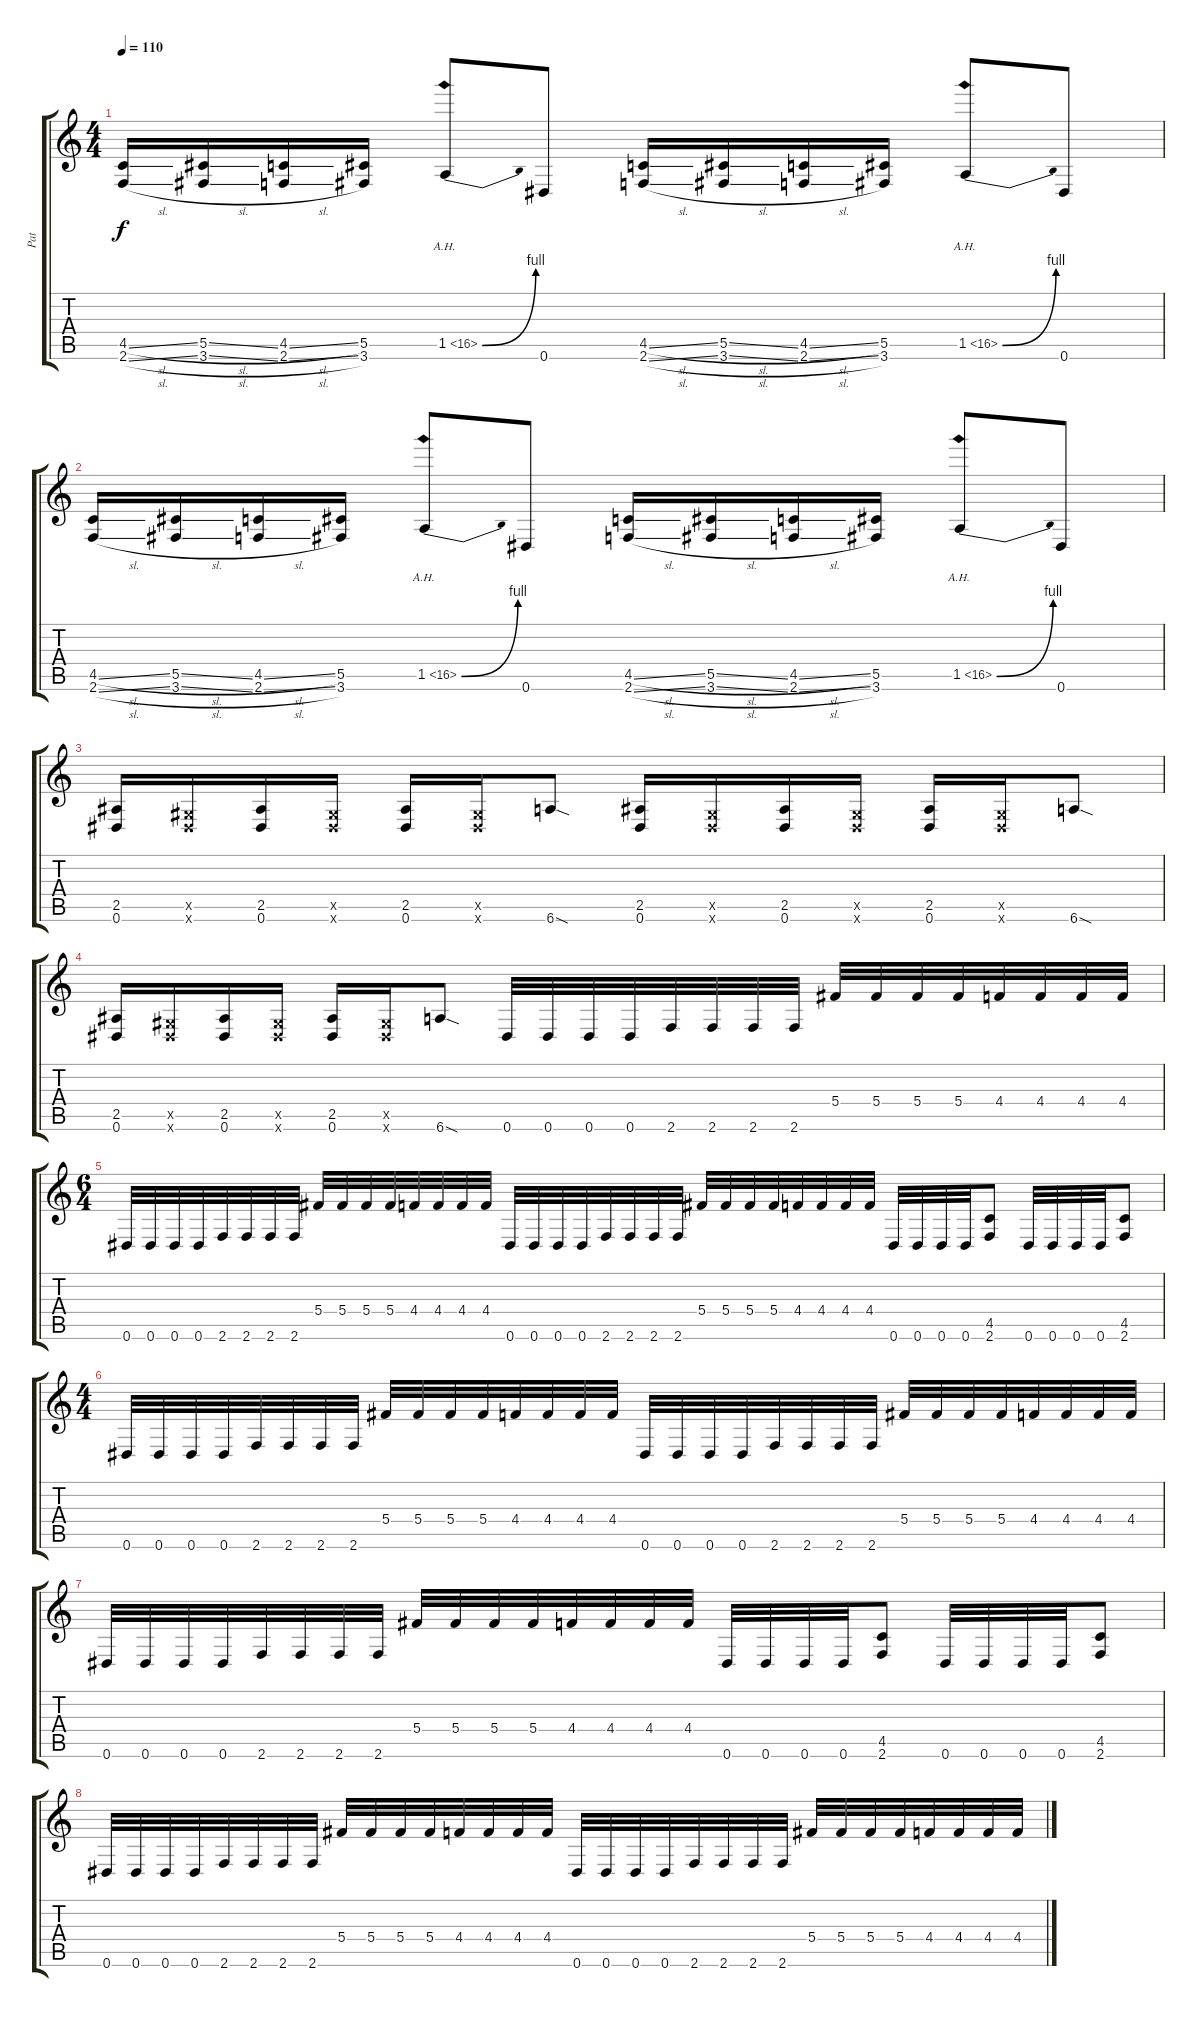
\track ("Pat" "Pat") {solo instrument distortionguitar}
\staff {score tabs}
\tuning (Eb4 Bb3 Gb3 Db3 Ab2 Eb2) {hide}
\ts (4 4)
\tempo 110
\clef g2
\ks c
(4.5{sl} 2.6{sl}).16{dy f} (5.5{sl} 3.6{sl}).16 (4.5{sl} 2.6{sl}).16 (5.5 3.6).16 1.5{be (bend 0 0 60 4) ah 15}.8 0.6.8 (4.5{sl} 2.6{sl}).16 (5.5{sl} 3.6{sl}).16 (4.5{sl} 2.6{sl}).16 (5.5 3.6).16 1.5{be (bend 0 0 60 4) ah 15}.8 0.6.8 |
(4.5{sl} 2.6{sl}).16 (5.5{sl} 3.6{sl}).16 (4.5{sl} 2.6{sl}).16 (5.5 3.6).16 1.5{be (bend 0 0 60 4) ah 15}.8 0.6.8 (4.5{sl} 2.6{sl}).16 (5.5{sl} 3.6{sl}).16 (4.5{sl} 2.6{sl}).16 (5.5 3.6).16 1.5{be (bend 0 0 60 4) ah 15}.8 0.6.8 |
(2.5 0.6).16 (0.5{x} 0.6{x}).16 (2.5 0.6).16 (0.5{x} 0.6{x}).16 (2.5 0.6).16 (0.5{x} 0.6{x}).16 6.6{sod}.8 (2.5 0.6).16 (0.5{x} 0.6{x}).16 (2.5 0.6).16 (0.5{x} 0.6{x}).16 (2.5 0.6).16 (0.5{x} 0.6{x}).16 6.6{sod}.8 |
(2.5 0.6).16 (0.5{x} 0.6{x}).16 (2.5 0.6).16 (0.5{x} 0.6{x}).16 (2.5 0.6).16 (0.5{x} 0.6{x}).16 6.6{sod}.8 0.6.32 0.6.32 0.6.32 0.6.32 2.6.32 2.6.32 2.6.32 2.6.32 5.4.32 5.4.32 5.4.32 5.4.32 4.4.32 4.4.32 4.4.32 4.4.32 |
\ts (6 4)
0.6.32 0.6.32 0.6.32 0.6.32 2.6.32 2.6.32 2.6.32 2.6.32 5.4.32 5.4.32 5.4.32 5.4.32 4.4.32 4.4.32 4.4.32 4.4.32 0.6.32 0.6.32 0.6.32 0.6.32 2.6.32 2.6.32 2.6.32 2.6.32 5.4.32 5.4.32 5.4.32 5.4.32 4.4.32 4.4.32 4.4.32 4.4.32 0.6.32 0.6.32 0.6.32 0.6.32 (4.5 2.6).8 0.6.32 0.6.32 0.6.32 0.6.32 (4.5 2.6).8 |
\ts (4 4)
0.6.32 0.6.32 0.6.32 0.6.32 2.6.32 2.6.32 2.6.32 2.6.32 5.4.32 5.4.32 5.4.32 5.4.32 4.4.32 4.4.32 4.4.32 4.4.32 0.6.32 0.6.32 0.6.32 0.6.32 2.6.32 2.6.32 2.6.32 2.6.32 5.4.32 5.4.32 5.4.32 5.4.32 4.4.32 4.4.32 4.4.32 4.4.32 |
0.6.32 0.6.32 0.6.32 0.6.32 2.6.32 2.6.32 2.6.32 2.6.32 5.4.32 5.4.32 5.4.32 5.4.32 4.4.32 4.4.32 4.4.32 4.4.32 0.6.32 0.6.32 0.6.32 0.6.32 (4.5 2.6).8 0.6.32 0.6.32 0.6.32 0.6.32 (4.5 2.6).8 |
0.6.32 0.6.32 0.6.32 0.6.32 2.6.32 2.6.32 2.6.32 2.6.32 5.4.32 5.4.32 5.4.32 5.4.32 4.4.32 4.4.32 4.4.32 4.4.32 0.6.32 0.6.32 0.6.32 0.6.32 2.6.32 2.6.32 2.6.32 2.6.32 5.4.32 5.4.32 5.4.32 5.4.32 4.4.32 4.4.32 4.4.32 4.4.32
